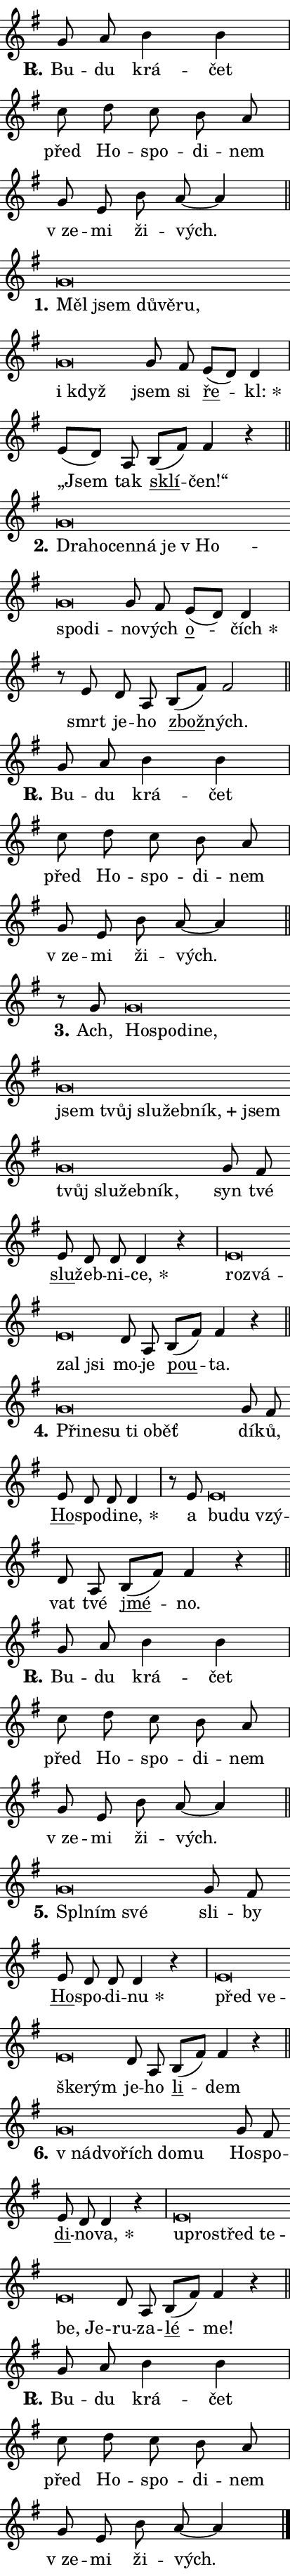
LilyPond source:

\version "2.22.1"
\header { tagline = "" }
\paper {
  indent = 0\cm
  top-margin = 0\cm
  right-margin = 0\cm
  bottom-margin = 0\cm
  left-margin = 0\cm
  paper-width = 7\cm
  page-breaking = #ly:one-page-breaking
  system-system-spacing.basic-distance = #11
  score-system-spacing.basic-distance = #11
  ragged-last = ##f
}


%% Author: Thomas Morley
%% https://lists.gnu.org/archive/html/lilypond-user/2020-05/msg00002.html
#(define (line-position grob)
"Returns position of @var[grob} in current system:
   @code{'start}, if at first time-step
   @code{'end}, if at last time-step
   @code{'middle} otherwise
"
  (let* ((col (ly:item-get-column grob))
         (ln (ly:grob-object col 'left-neighbor))
         (rn (ly:grob-object col 'right-neighbor))
         (col-to-check-left (if (ly:grob? ln) ln col))
         (col-to-check-right (if (ly:grob? rn) rn col))
         (break-dir-left
           (and
             (ly:grob-property col-to-check-left 'non-musical #f)
             (ly:item-break-dir col-to-check-left)))
         (break-dir-right
           (and
             (ly:grob-property col-to-check-right 'non-musical #f)
             (ly:item-break-dir col-to-check-right))))
        (cond ((eqv? 1 break-dir-left) 'start)
              ((eqv? -1 break-dir-right) 'end)
              (else 'middle))))

#(define (tranparent-at-line-position vctor)
  (lambda (grob)
  "Relying on @code{line-position} select the relevant enry from @var{vctor}.
Used to determine transparency,"
    (case (line-position grob)
      ((end) (not (vector-ref vctor 0)))
      ((middle) (not (vector-ref vctor 1)))
      ((start) (not (vector-ref vctor 2))))))

noteHeadBreakVisibility =
#(define-music-function (break-visibility)(vector?)
"Makes @code{NoteHead}s transparent relying on @var{break-visibility}"
#{
  \override NoteHead.transparent =
    #(tranparent-at-line-position break-visibility)
#})

#(define delete-ledgers-for-transparent-note-heads
  (lambda (grob)
    "Reads whether a @code{NoteHead} is transparent.
If so this @code{NoteHead} is removed from @code{'note-heads} from
@var{grob}, which is supposed to be @code{LedgerLineSpanner}.
As a result ledgers are not printed for this @code{NoteHead}"
    (let* ((nhds-array (ly:grob-object grob 'note-heads))
           (nhds-list
             (if (ly:grob-array? nhds-array)
                 (ly:grob-array->list nhds-array)
                 '()))
           ;; Relies on the transparent-property being done before
           ;; Staff.LedgerLineSpanner.after-line-breaking is executed.
           ;; This is fragile ...
           (to-keep
             (remove
               (lambda (nhd)
                 (ly:grob-property nhd 'transparent #f))
               nhds-list)))
      ;; TODO find a better method to iterate over grob-arrays, similiar
      ;; to filter/remove etc for lists
      ;; For now rebuilt from scratch
      (set! (ly:grob-object grob 'note-heads)  '())
      (for-each
        (lambda (nhd)
          (ly:pointer-group-interface::add-grob grob 'note-heads nhd))
        to-keep))))

hideNotes = {
  \noteHeadBreakVisibility #begin-of-line-visible
}
unHideNotes = {
  \noteHeadBreakVisibility #all-visible
}

% work-around for resetting accidentals
% https://lilypond.org/doc/v2.23/Documentation/notation/displaying-rhythms#unmetered-music
cadenzaMeasure = {
  \cadenzaOff
  \partial 1024 s1024
  \cadenzaOn
}

#(define-markup-command (accent layout props text) (markup?)
  "Underline accented syllable"
  (interpret-markup layout props
    #{\markup \override #'(offset . 4.3) \underline { #text }#}))

responsum = \markup \concat {
  "R" \hspace #-1.05 \path #0.1 #'((moveto 0 0.07) (lineto 0.9 0.8)) \hspace #0.05 "."
}

\layout {
    \context {
        \Staff
        \remove "Time_signature_engraver"
        \override LedgerLineSpanner.after-line-breaking = #delete-ledgers-for-transparent-note-heads
    }
    \context {
        \Voice {
            \override NoteHead.output-attributes = #'((class . "notehead"))
            \override Hairpin.height = #0.55
        }
    }
    \context {
        \Lyrics {
            \override StanzaNumber.output-attributes = #'((class . "stanzanumber"))
            \override LyricSpace.minimum-distance = #0.9
            \override LyricText.font-name = #"TeX Gyre Schola"
            \override LyricText.font-size = 1
            \override StanzaNumber.font-name = #"TeX Gyre Schola Bold"
            \override StanzaNumber.font-size = 1
        }
    }
}

% magnetic-lyrics.ily
%
%   written by
%     Jean Abou Samra <jean@abou-samra.fr>
%     Werner Lemberg <wl@gnu.org>
%
%   adapted by
%     Jiri Hon <jiri.hon@gmail.com>
%
% Version 2022-Apr-15

% https://www.mail-archive.com/lilypond-user@gnu.org/msg149350.html

#(define (Left_hyphen_pointer_engraver context)
   "Collect syllable-hyphen-syllable occurrences in lyrics and store
them in properties.  This engraver only looks to the left.  For
example, if the lyrics input is @code{foo -- bar}, it does the
following.

@itemize @bullet
@item
Set the @code{text} property of the @code{LyricHyphen} grob between
@q{foo} and @q{bar} to @code{foo}.

@item
Set the @code{left-hyphen} property of the @code{LyricText} grob with
text @q{foo} to the @code{LyricHyphen} grob between @q{foo} and
@q{bar}.
@end itemize

Use this auxiliary engraver in combination with the
@code{lyric-@/text::@/apply-@/magnetic-@/offset!} hook."
   (let ((hyphen #f)
         (text #f))
     (make-engraver
      (acknowledgers
       ((lyric-syllable-interface engraver grob source-engraver)
        (set! text grob)))
      (end-acknowledgers
       ((lyric-hyphen-interface engraver grob source-engraver)
        ;(when (not (grob::has-interface grob 'lyric-space-interface))
          (set! hyphen grob)));)
      ((stop-translation-timestep engraver)
       (when (and text hyphen)
         (ly:grob-set-object! text 'left-hyphen hyphen))
       (set! text #f)
       (set! hyphen #f)))))

#(define (lyric-text::apply-magnetic-offset! grob)
   "If the space between two syllables is less than the value in
property @code{LyricText@/.details@/.squash-threshold}, move the right
syllable to the left so that it gets concatenated with the left
syllable.

Use this function as a hook for
@code{LyricText@/.after-@/line-@/breaking} if the
@code{Left_@/hyphen_@/pointer_@/engraver} is active."
   (let ((hyphen (ly:grob-object grob 'left-hyphen #f)))
     (when hyphen
       (let ((left-text (ly:spanner-bound hyphen LEFT)))
         (when (grob::has-interface left-text 'lyric-syllable-interface)
           (let* ((common (ly:grob-common-refpoint grob left-text X))
                  (this-x-ext (ly:grob-extent grob common X))
                  (left-x-ext
                   (begin
                     ;; Trigger magnetism for left-text.
                     (ly:grob-property left-text 'after-line-breaking)
                     (ly:grob-extent left-text common X)))
                  ;; `delta` is the gap width between two syllables.
                  (delta (- (interval-start this-x-ext)
                            (interval-end left-x-ext)))
                  (details (ly:grob-property grob 'details))
                  (threshold (assoc-get 'squash-threshold details 0.2)))
             (when (< delta threshold)
               (let* (;; We have to manipulate the input text so that
                      ;; ligatures crossing syllable boundaries are not
                      ;; disabled.  For languages based on the Latin
                      ;; script this is essentially a beautification.
                      ;; However, for non-Western scripts it can be a
                      ;; necessity.
                      (lt (ly:grob-property left-text 'text))
                      (rt (ly:grob-property grob 'text))
                      (is-space (grob::has-interface hyphen 'lyric-space-interface))
                      (space (if is-space " " ""))
                      (space-markup (grob-interpret-markup grob " "))
                      (space-size (interval-length (ly:stencil-extent space-markup X)))
                      (extra-delta (if is-space space-size 0))
                      ;; Append new syllable.
                      (ltrt-space (if (and (string? lt) (string? rt))
                                (string-append lt space rt)
                                (make-concat-markup (list lt space rt))))
                      ;; Right-align `ltrt` to the right side.
                      (ltrt-space-markup (grob-interpret-markup
                               grob
                               (make-translate-markup
                                (cons (interval-length this-x-ext) 0)
                                (make-right-align-markup ltrt-space)))))
                 (begin
                   ;; Don't print `left-text`.
                   (ly:grob-set-property! left-text 'stencil #f)
                   ;; Set text and stencil (which holds all collected
                   ;; syllables so far) and shift it to the left.
                   (ly:grob-set-property! grob 'text ltrt-space)
                   (ly:grob-set-property! grob 'stencil ltrt-space-markup)
                   (ly:grob-translate-axis! grob (- (- delta extra-delta)) X))))))))))


#(define (lyric-hyphen::displace-bounds-first grob)
   ;; Make very sure this callback isn't triggered too early.
   (let ((left (ly:spanner-bound grob LEFT))
         (right (ly:spanner-bound grob RIGHT)))
     (ly:grob-property left 'after-line-breaking)
     (ly:grob-property right 'after-line-breaking)
     (ly:lyric-hyphen::print grob)))

squashThreshold = #0.4

\layout {
  \context {
    \Lyrics
    \consists #Left_hyphen_pointer_engraver
    \override LyricText.after-line-breaking =
      #lyric-text::apply-magnetic-offset!
    \override LyricHyphen.stencil = #lyric-hyphen::displace-bounds-first
    \override LyricText.details.squash-threshold = \squashThreshold
    \override LyricHyphen.minimum-distance = 0
    \override LyricHyphen.minimum-length = \squashThreshold
  }
}

squash = \override LyricText.details.squash-threshold = 9999
unSquash = \override LyricText.details.squash-threshold = \squashThreshold

left = \override LyricText.self-alignment-X = #LEFT
unLeft = \revert LyricText.self-alignment-X

starOffset = #(lambda (grob) 
                (let ((x_offset (ly:self-alignment-interface::aligned-on-x-parent grob)))
                  (if (= x_offset 0) 0 (+ x_offset 1.2))))

star = #(define-music-function (syllable)(string?)
"Append star separator at the end of a syllable"
#{
  \once \override LyricText.X-offset = #starOffset
  \lyricmode { \markup {
    #syllable
    \override #'((font-name . "TeX Gyre Schola Bold")) \hspace #0.2 \lower #0.65 \larger "*"
  } }
#})

starAccent = #(define-music-function (syllable)(string?)
"Append star separator at the end of a syllable and make accent"
#{
  \once \override LyricText.X-offset = #starOffset
  \lyricmode { \markup {
    \accent #syllable
    \override #'((font-name . "TeX Gyre Schola Bold")) \hspace #0.2 \lower #0.65 \larger "*"
  } }
#})

breath = #(define-music-function (syllable)(string?)
"Append breathing indicator at the end of a syllable"
#{
  \lyricmode { \markup { #syllable "+" } }
#})

optionalBreath = #(define-music-function (syllable)(string?)
"Append optional breathing indicator at the end of a syllable"
#{
  \lyricmode { \markup { #syllable "(+)" } }
#})


\score {
    <<
        \new Voice = "melody" { \cadenzaOn \key g \major \relative { g'8 a b4 b \cadenzaMeasure \bar "|" c8 d c b a \cadenzaMeasure \bar "|" g e b' a~ a4 \cadenzaMeasure \bar "||" \break }
\relative { g'\breve*1/16 \hideNotes \breve*1/16 \bar "" \breve*1/16 \bar "" \breve*1/16 \bar "" \breve*1/16 \bar "" \breve*1/16 \breve*1/16 \bar "" \unHideNotes g8 fis \bar "" e[( d)] d4 \cadenzaMeasure \bar "|" e8[( d8)] a \bar "" b[( fis')] fis4 r \cadenzaMeasure \bar "||" \break }
\relative { g'\breve*1/16 \hideNotes \breve*1/16 \bar "" \breve*1/16 \bar "" \breve*1/16 \bar "" \breve*1/16 \bar "" \breve*1/16 \bar "" \breve*1/16 \breve*1/16 \bar "" \unHideNotes g8 fis \bar "" e[( d)] d4 \cadenzaMeasure \bar "|" r8 e8 d8 a \bar "" b[( fis')] fis2 \cadenzaMeasure \bar "||" \break }
\relative { g'8 a b4 b \cadenzaMeasure \bar "|" c8 d c b a \cadenzaMeasure \bar "|" g e b' a~ a4 \cadenzaMeasure \bar "||" \break }
\relative { r8 g' g\breve*1/16 \hideNotes \breve*1/16 \bar "" \breve*1/16 \bar "" \breve*1/16 \bar "" \breve*1/16 \bar "" \breve*1/16 \bar "" \breve*1/16 \bar "" \breve*1/16 \bar "" \breve*1/16 \bar "" \breve*1/16 \bar "" \breve*1/16 \bar "" \breve*1/16 \bar "" \breve*1/16 \breve*1/16 \bar "" \unHideNotes g8 fis \bar "" e d d d4 r \cadenzaMeasure \bar "|" e\breve*1/16 \hideNotes \breve*1/16 \bar "" \breve*1/16 \breve*1/16 \bar "" \unHideNotes d8 a \bar "" b[( fis')] fis4 r \cadenzaMeasure \bar "||" \break }
\relative { g'\breve*1/16 \hideNotes \breve*1/16 \bar "" \breve*1/16 \bar "" \breve*1/16 \bar "" \breve*1/16 \breve*1/16 \bar "" \unHideNotes g8 fis \bar "" e d d d4 \cadenzaMeasure \bar "|" r8 e e\breve*1/16 \hideNotes \breve*1/16 \breve*1/16 \bar "" \unHideNotes d8 a \bar "" b[( fis')] fis4 r \cadenzaMeasure \bar "||" \break }
\relative { g'8 a b4 b \cadenzaMeasure \bar "|" c8 d c b a \cadenzaMeasure \bar "|" g e b' a~ a4 \cadenzaMeasure \bar "||" \break }
\relative { g'\breve*1/16 \hideNotes \breve*1/16 \breve*1/16 \bar "" \unHideNotes g8 fis \bar "" e d d d4 r \cadenzaMeasure \bar "|" e\breve*1/16 \hideNotes \breve*1/16 \bar "" \breve*1/16 \breve*1/16 \bar "" \unHideNotes d8 a \bar "" b[( fis')] fis4 r \cadenzaMeasure \bar "||" \break }
\relative { g'\breve*1/16 \hideNotes \breve*1/16 \bar "" \breve*1/16 \bar "" \breve*1/16 \breve*1/16 \bar "" \unHideNotes g8 fis \bar "" e d d4 r \cadenzaMeasure \bar "|" e\breve*1/16 \hideNotes \breve*1/16 \bar "" \breve*1/16 \bar "" \breve*1/16 \breve*1/16 \bar "" \unHideNotes d8 a \bar "" b[( fis')] fis4 r \cadenzaMeasure \bar "||" \break }
\relative { g'8 a b4 b \cadenzaMeasure \bar "|" c8 d c b a \cadenzaMeasure \bar "|" g e b' a~ a4 \cadenzaMeasure \bar "||" \break } \bar "|." }
        \new Lyrics \lyricsto "melody" { \lyricmode { \set stanza = \responsum
Bu -- du krá -- čet před Ho -- spo -- di -- nem "v ze" -- mi ži -- vých.
\set stanza = "1."
\left Měl \squash jsem dů -- vě -- ru, i když \unLeft \unSquash jsem si \markup \accent ře -- \star kl: „Jsem tak \markup \accent sklí -- čen!“
\set stanza = "2."
\left Dra -- \squash ho -- cen -- ná je "v Ho" -- spo -- di -- \unLeft \unSquash no -- vých \markup \accent o -- \star čích smrt je -- ho \markup \accent zbož -- ných.
\set stanza = \responsum
Bu -- du krá -- čet před Ho -- spo -- di -- nem "v ze" -- mi ži -- vých.
\set stanza = "3."
Ach, \left Ho -- \squash spo -- di -- ne, jsem tvůj slu -- žeb -- \breath "ník," jsem tvůj slu -- žeb -- ník, \unLeft \unSquash syn tvé \markup \accent slu -- žeb -- ni -- \star ce, \left roz -- \squash vá -- zal jsi \unLeft \unSquash mo -- je \markup \accent pou -- ta.
\set stanza = "4."
\left Při -- \squash ne -- su ti o -- běť \unLeft \unSquash dí -- ků, \markup \accent Ho -- spo -- di -- \star ne, a \left bu -- \squash du vzý -- \unLeft \unSquash vat tvé \markup \accent jmé -- no.
\set stanza = \responsum
Bu -- du krá -- čet před Ho -- spo -- di -- nem "v ze" -- mi ži -- vých.
\set stanza = "5."
\left Spl -- \squash ním své \unLeft \unSquash sli -- by \markup \accent Ho -- spo -- di -- \star nu \left před \squash ve -- ške -- rým \unLeft \unSquash je -- ho \markup \accent li -- dem
\set stanza = "6."
\left "v ná" -- \squash dvo -- řích do -- mu \unLeft \unSquash Ho -- spo -- \markup \accent di -- no -- \star va, \left upro -- \squash střed te -- be, Je -- \unLeft \unSquash ru -- za -- \markup \accent lé -- me!
\set stanza = \responsum
Bu -- du krá -- čet před Ho -- spo -- di -- nem "v ze" -- mi ži -- vých. } }
    >>
    \layout {}
}
